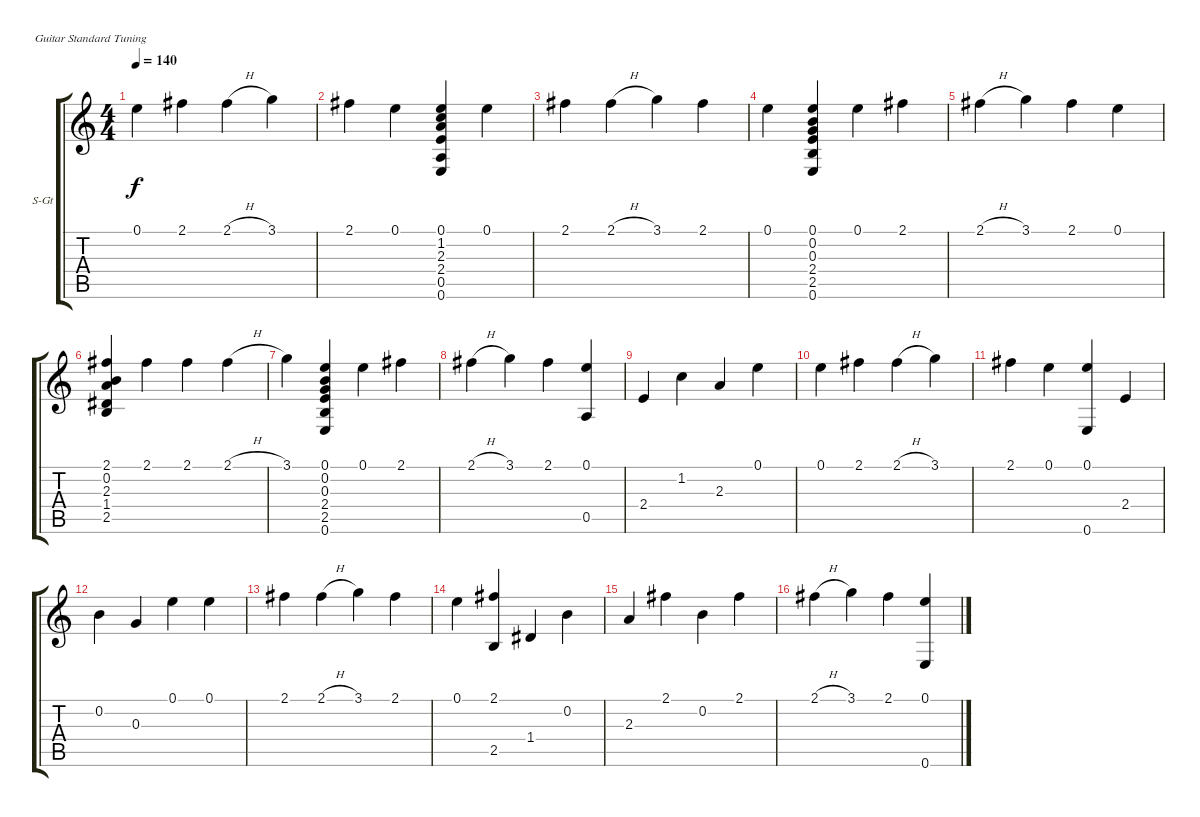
\bracketExtendMode groupsimilarinstruments
\firstSystemTrackNameOrientation horizontal
\otherSystemsTrackNameOrientation horizontal
\track ("Track 1" "S-Gt") {instrument acousticguitarsteel}
\staff {score tabs}
\tuning (E4 B3 G3 D3 A2 E2)
\ts (4 4)
\tempo 140
\clef g2
\ks c
0.1.4{dy f} 2.1.4 2.1{h}.4 3.1.4 |
2.1.4 0.1.4 (0.1 1.2 2.3 2.4 0.5 0.6).4 0.1.4 |
2.1.4 2.1{h}.4 3.1.4 2.1.4 |
0.1.4 (0.1 0.2 0.3 2.4 2.5 0.6).4 0.1.4 2.1.4 |
2.1{h}.4 3.1.4 2.1.4 0.1.4 |
(2.1 0.2 2.3 1.4 2.5).4 2.1.4 2.1.4 2.1{h}.4 |
3.1.4 (0.1 0.2 0.3 2.4 2.5 0.6).4 0.1.4 2.1.4 |
2.1{h}.4 3.1.4 2.1.4 (0.1 0.5).4 |
2.4.4 1.2.4 2.3.4 0.1.4 |
0.1.4 2.1.4 2.1{h}.4 3.1.4 |
2.1.4 0.1.4 (0.1 0.6).4 2.4.4 |
0.2.4 0.3.4 0.1.4 0.1.4 |
2.1.4 2.1{h}.4 3.1.4 2.1.4 |
0.1.4 (2.1 2.5).4 1.4.4 0.2.4 |
2.3.4 2.1.4 0.2.4 2.1.4 |
2.1{h}.4 3.1.4 2.1.4 (0.1 0.6).4
